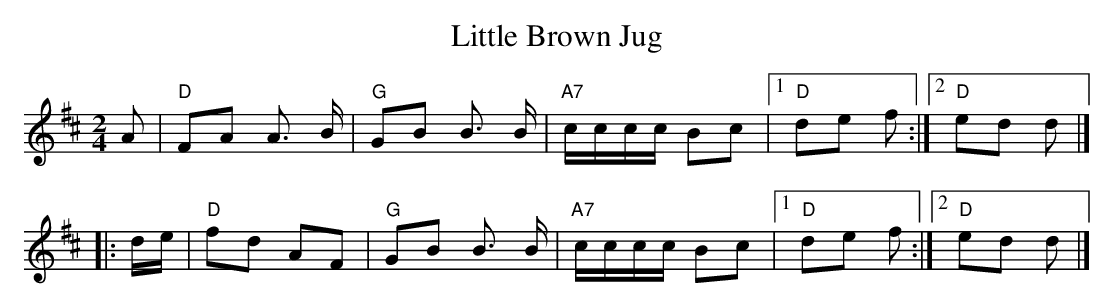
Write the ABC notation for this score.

X:1
T: Little Brown Jug
M: 2/4
L: 1/16
K: D
   A2 | "D"F2A2 A3 B | "G"G2B2 B3 B | "A7"cccc B2c2 |1 "D"d2e2 f2 :|2 "D"e2d2 d2 |]
|: de | "D"f2d2 A2F2 | "G"G2B2 B3 B | "A7"cccc B2c2 |1 "D"d2e2 f2 :|2 "D"e2d2 d2 |]
